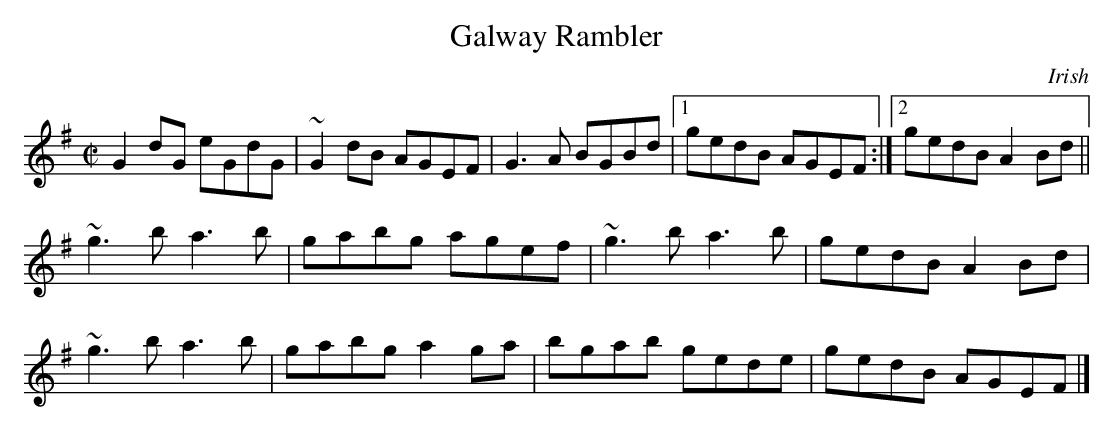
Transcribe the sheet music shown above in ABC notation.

X:1
T:Galway Rambler
M:C|
K:G
G2 dG eGdG | ~G2 dB AGEF | G3 A BGBd |1 gedB AGEF :|2 gedB A2 Bd ||
~g3 b a3 b | gabg agef | ~g3 b a3 b | gedB A2 Bd |
~g3 b a3 b | gabg a2 ga | bgab gede | gedB AGEF |]
